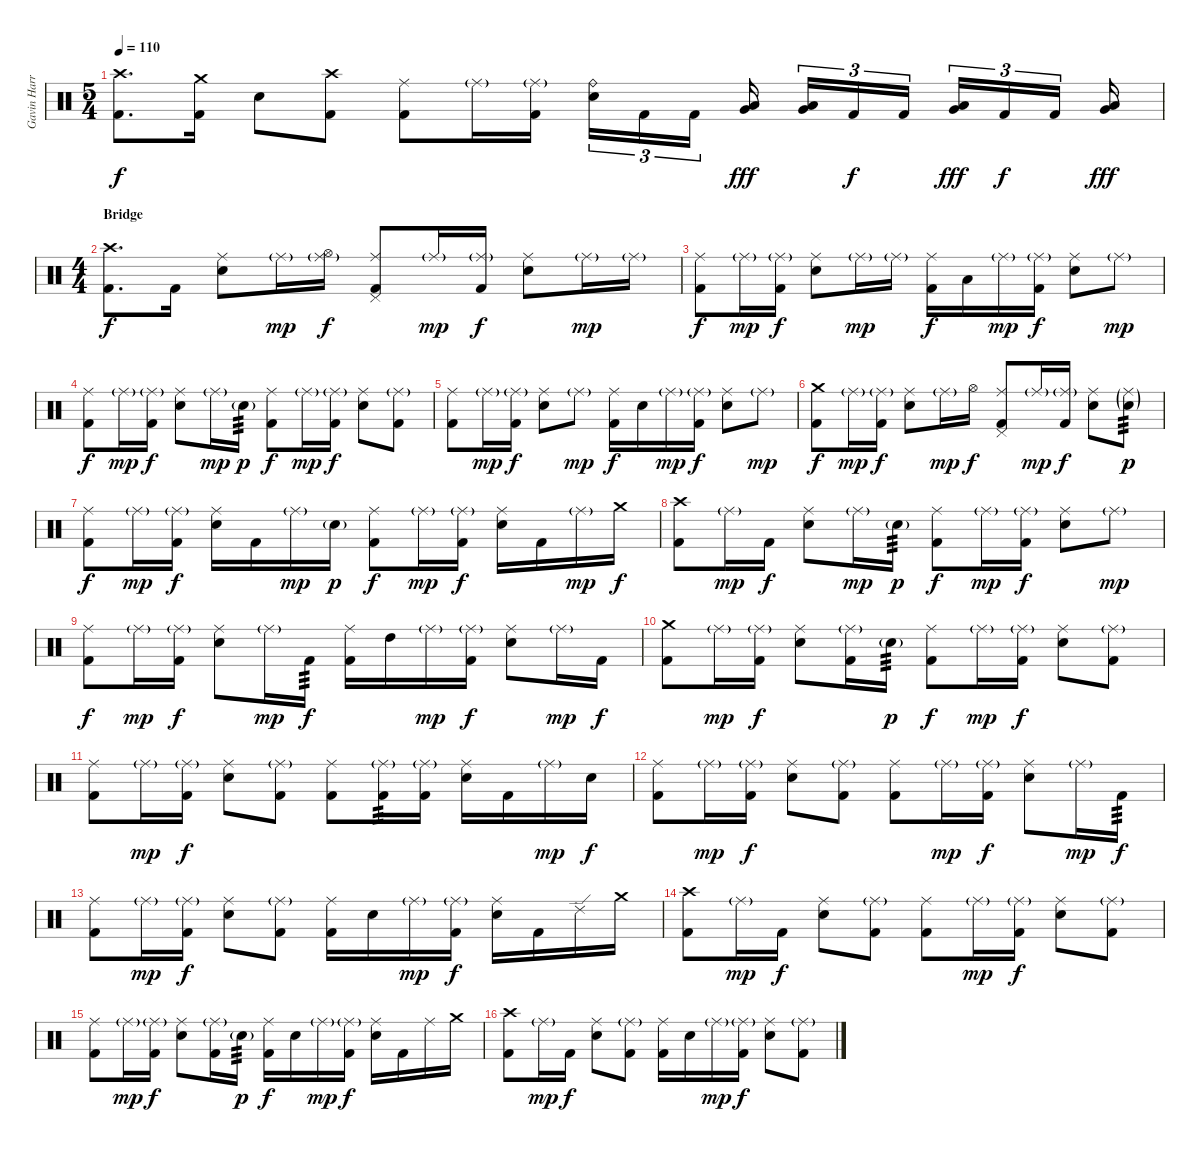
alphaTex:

\track ("Gavin Harrison - Drums" "Gavin Harr") {instrument percussion}
\staff {score}
\articulation defaults
\ts (5 4)
\tempo 110
\clef neutral
\ks c
("Crash high (hit)" "Kick (hit) 2").8{d dy f} ("Crash medium (hit)" "Kick (hit) 2").16 "Electric Snare (hit)".8 ("Crash high (hit)" "Kick (hit) 2").8 ("Ride (middle)" "Kick (hit) 2").8 "Ride (middle)"{g}.16 ("Ride (middle)"{g} "Kick (hit) 2").16 ("Ride (bell)" "Electric Snare (hit)").16{tu (3 2)} "Kick (hit) 2".16{tu (3 2)} "Kick (hit) 2".16{tu (3 2)} ("Low Tom (hit)" "Very Low Tom (hit)").16{bd 480 dy fff} ("Low Tom (hit)" "Very Low Tom (hit)").16{tu (3 2) bd 480} "Kick (hit) 2".16{tu (3 2) dy f} "Kick (hit) 2".16{tu (3 2)} ("Low Tom (hit)" "Very Low Tom (hit)").16{tu (3 2) bd 480 dy fff} "Kick (hit) 2".16{tu (3 2) dy f} "Kick (hit) 2".16{tu (3 2)} ("Low Tom (hit)" "Very Low Tom (hit)").16{bd 480 dy fff} |
\ts (4 4)
\section ("" "Bridge")
("Crash high (hit)" "Kick (hit) 2").8{d dy f} "Kick (hit) 2".16 ("Ride (middle)" "Electric Snare (hit)").8 "Ride (middle)"{g}.16{dy mp} ("Ride (middle)"{g} "Hi-Hat (open)").16{dy f} ("Ride (middle)" "Pedal Hi-Hat (hit)" "Kick (hit) 2").8 "Ride (middle)"{g}.16{dy mp} ("Ride (middle)"{g} "Kick (hit) 2").16{dy f} ("Ride (middle)" "Electric Snare (hit)").8 "Ride (middle)"{g}.16{dy mp} "Ride (middle)"{g}.16 |
("Ride (middle)" "Kick (hit) 2").8{dy f} "Ride (middle)"{g}.16{dy mp} ("Ride (middle)"{g} "Kick (hit) 2").16{dy f} ("Ride (middle)" "Electric Snare (hit)").8 "Ride (middle)"{g}.16{dy mp} "Ride (middle)"{g}.16 ("Ride (middle)" "Kick (hit) 2").16{dy f} "Low Tom (hit)".16 "Ride (middle)"{g}.16{dy mp} ("Ride (middle)"{g} "Kick (hit) 2").16{dy f} ("Ride (middle)" "Electric Snare (hit)").8 "Ride (middle)"{g}.8{dy mp} |
("Ride (middle)" "Kick (hit) 2").8{dy f} "Ride (middle)"{g}.16{dy mp} ("Ride (middle)"{g} "Kick (hit) 2").16{dy f} ("Ride (middle)" "Electric Snare (hit)").8 "Ride (middle)"{g}.16{dy mp} "Electric Snare (hit)"{g}.16{tp 3 dy p} ("Ride (middle)" "Kick (hit) 2").8{dy f} "Ride (middle)"{g}.16{dy mp} ("Ride (middle)"{g} "Kick (hit) 2").16{dy f} ("Ride (middle)" "Electric Snare (hit)").8 ("Ride (middle)"{g} "Kick (hit) 2").8 |
("Ride (middle)" "Kick (hit) 2").8 "Ride (middle)"{g}.16{dy mp} ("Ride (middle)"{g} "Kick (hit) 2").16{dy f} ("Ride (middle)" "Electric Snare (hit)").8 "Ride (middle)"{g}.8{dy mp} ("Ride (middle)" "Kick (hit) 2").16{dy f} "Electric Snare (hit)".16 "Ride (middle)"{g}.16{dy mp} ("Ride (middle)"{g} "Kick (hit) 2").16{dy f} ("Ride (middle)" "Electric Snare (hit)").8 "Ride (middle)"{g}.8{dy mp} |
("Crash medium (hit)" "Kick (hit) 2").8{dy f} "Ride (middle)"{g}.16{dy mp} ("Ride (middle)"{g} "Kick (hit) 2").16{dy f} ("Ride (middle)" "Electric Snare (hit)").8 "Ride (middle)"{g}.16{dy mp} "Hi-Hat (open)".16{dy f} ("Ride (middle)" "Pedal Hi-Hat (hit)" "Kick (hit) 2").8 "Ride (middle)"{g}.16{dy mp} ("Ride (middle)"{g} "Kick (hit) 2").16{dy f} ("Ride (middle)" "Electric Snare (hit)").8 ("Ride (middle)"{g} "Electric Snare (hit)"{g}).8{tp 3 dy p} |
("Ride (middle)" "Kick (hit) 2").8{dy f} "Ride (middle)"{g}.16{dy mp} ("Ride (middle)"{g} "Kick (hit) 2").16{dy f} ("Ride (middle)" "Electric Snare (hit)").16 "Kick (hit) 2".16 "Ride (middle)"{g}.16{dy mp} "Electric Snare (hit)"{g}.16{dy p} ("Ride (middle)" "Kick (hit) 2").8{dy f} "Ride (middle)"{g}.16{dy mp} ("Ride (middle)"{g} "Kick (hit) 2").16{dy f} ("Ride (middle)" "Electric Snare (hit)").16 "Kick (hit) 2".16 "Ride (middle)"{g}.16{dy mp} "Crash medium (hit)".16{dy f} |
("Crash high (hit)" "Kick (hit) 2").8 "Ride (middle)"{g}.16{dy mp} "Kick (hit) 2".16{dy f} ("Ride (middle)" "Electric Snare (hit)").8 "Ride (middle)"{g}.16{dy mp} "Electric Snare (hit)"{g}.16{tp 3 dy p} ("Ride (middle)" "Kick (hit) 2").8{dy f} "Ride (middle)"{g}.16{dy mp} ("Ride (middle)"{g} "Kick (hit) 2").16{dy f} ("Ride (middle)" "Electric Snare (hit)").8 "Ride (middle)"{g}.8{dy mp} |
("Ride (middle)" "Kick (hit) 2").8{dy f} "Ride (middle)"{g}.16{dy mp} ("Ride (middle)"{g} "Kick (hit) 2").16{dy f} ("Ride (middle)" "Electric Snare (hit)").8 "Ride (middle)"{g}.16{dy mp} "Kick (hit) 2".16{tp 3 dy f} ("Ride (middle)" "Kick (hit) 2").16 "High Tom (hit)".16 "Ride (middle)"{g}.16{dy mp} ("Ride (middle)"{g} "Kick (hit) 2").16{dy f} ("Ride (middle)" "Electric Snare (hit)").8 "Ride (middle)"{g}.16{dy mp} "Kick (hit) 2".16{dy f} |
("Crash medium (hit)" "Kick (hit) 2").8 "Ride (middle)"{g}.16{dy mp} ("Ride (middle)"{g} "Kick (hit) 2").16{dy f} ("Ride (middle)" "Electric Snare (hit)").8 ("Ride (middle)"{g} "Kick (hit) 2").16 "Electric Snare (hit)"{g}.16{tp 3 dy p} ("Ride (middle)" "Kick (hit) 2").8{dy f} "Ride (middle)"{g}.16{dy mp} ("Ride (middle)"{g} "Kick (hit) 2").16{dy f} ("Ride (middle)" "Electric Snare (hit)").8 ("Ride (middle)"{g} "Kick (hit) 2").8 |
("Ride (middle)" "Kick (hit) 2").8 "Ride (middle)"{g}.16{dy mp} ("Ride (middle)"{g} "Kick (hit) 2").16{dy f} ("Ride (middle)" "Electric Snare (hit)").8 ("Ride (middle)"{g} "Kick (hit) 2").8 ("Ride (middle)" "Kick (hit) 2").8 ("Ride (middle)"{g} "Kick (hit) 2").16{tp 3} ("Ride (middle)"{g} "Kick (hit) 2").16 ("Ride (middle)" "Electric Snare (hit)").16 "Kick (hit) 2".16 "Ride (middle)"{g}.16{dy mp} "Electric Snare (hit)".16{dy f} |
("Ride (middle)" "Kick (hit) 2").8 "Ride (middle)"{g}.16{dy mp} ("Ride (middle)"{g} "Kick (hit) 2").16{dy f} ("Ride (middle)" "Electric Snare (hit)").8 ("Ride (middle)"{g} "Kick (hit) 2").8 ("Ride (middle)" "Kick (hit) 2").8 "Ride (middle)"{g}.16{dy mp} ("Ride (middle)"{g} "Kick (hit) 2").16{dy f} ("Ride (middle)" "Electric Snare (hit)").8 "Ride (middle)"{g}.16{dy mp} "Kick (hit) 2".16{tp 3 dy f} |
("Ride (middle)" "Kick (hit) 2").8 "Ride (middle)"{g}.16{dy mp} ("Ride (middle)"{g} "Kick (hit) 2").16{dy f} ("Ride (middle)" "Electric Snare (hit)").8 ("Ride (middle)"{g} "Kick (hit) 2").8 ("Ride (middle)" "Kick (hit) 2").16 "Electric Snare (hit)".16 "Ride (middle)"{g}.16{dy mp} ("Ride (middle)"{g} "Kick (hit) 2").16{dy f} ("Ride (middle)" "Electric Snare (hit)").16 "Kick (hit) 2".16 "Ride (edge) 2".16 "Crash medium (hit)".16 |
("Crash high (hit)" "Kick (hit) 2").8 "Ride (middle)"{g}.16{dy mp} "Kick (hit) 2".16{dy f} ("Ride (middle)" "Electric Snare (hit)").8 ("Ride (middle)"{g} "Kick (hit) 2").8 ("Ride (middle)" "Kick (hit) 2").8 "Ride (middle)"{g}.16{dy mp} ("Ride (middle)"{g} "Kick (hit) 2").16{dy f} ("Ride (middle)" "Electric Snare (hit)").8 ("Ride (middle)"{g} "Kick (hit) 2").8 |
("Ride (middle)" "Kick (hit) 2").8 "Ride (middle)"{g}.16{dy mp} ("Ride (middle)"{g} "Kick (hit) 2").16{dy f} ("Ride (middle)" "Electric Snare (hit)").8 ("Ride (middle)"{g} "Kick (hit) 2").16 "Electric Snare (hit)"{g}.16{tp 3 dy p} ("Ride (middle)" "Kick (hit) 2").16{dy f} "Electric Snare (hit)".16 "Ride (middle)"{g}.16{dy mp} ("Ride (middle)"{g} "Kick (hit) 2").16{dy f} ("Ride (middle)" "Electric Snare (hit)").16 "Kick (hit) 2".16 "Ride (middle)".16 "Crash medium (hit)".16 |
("Crash high (hit)" "Kick (hit) 2").8 "Ride (middle)"{g}.16{dy mp} "Kick (hit) 2".16{dy f} ("Ride (middle)" "Electric Snare (hit)").8 ("Ride (middle)"{g} "Kick (hit) 2").8 ("Ride (middle)" "Kick (hit) 2").16 "Electric Snare (hit)".16 "Ride (middle)"{g}.16{dy mp} ("Ride (middle)"{g} "Kick (hit) 2").16{dy f} ("Ride (middle)" "Electric Snare (hit)").8 ("Ride (middle)"{g} "Kick (hit) 2").8
